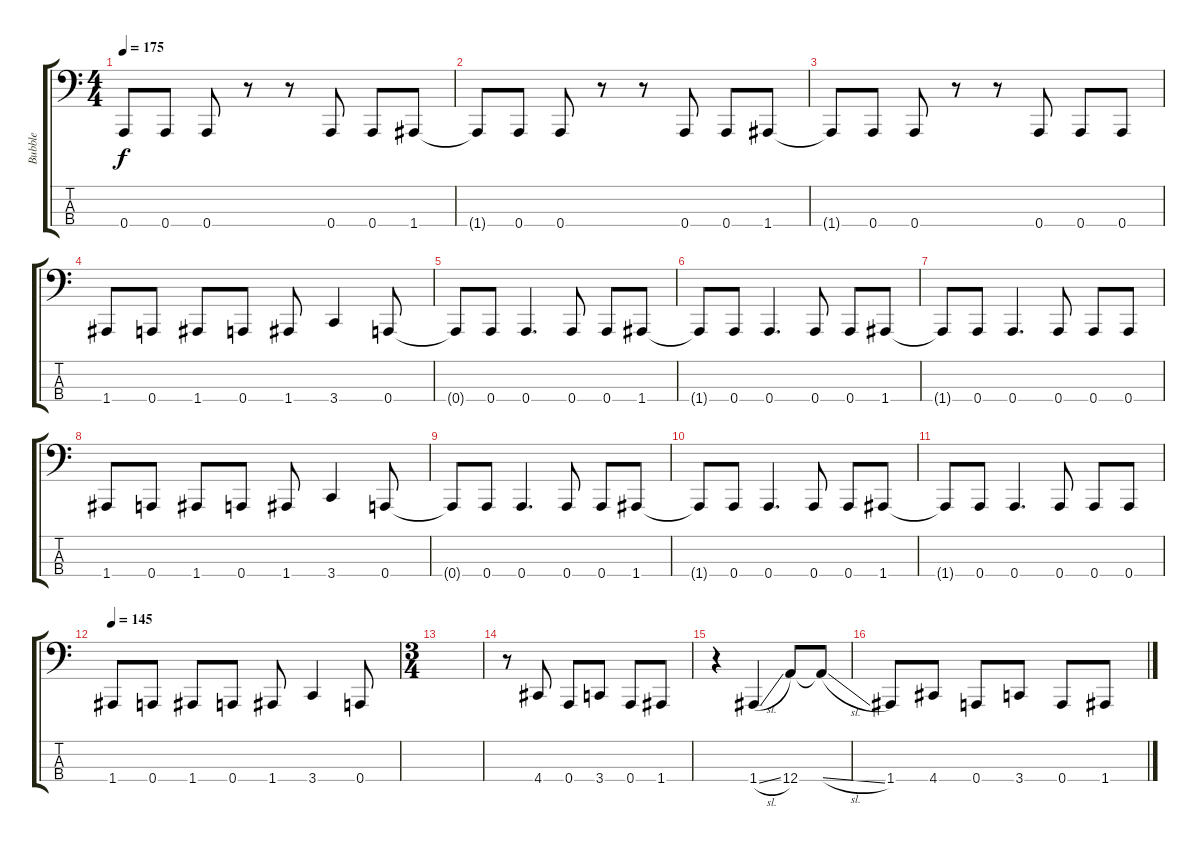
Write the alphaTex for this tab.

\track ("Bubble" "Bubble") {instrument electricbasspick}
\staff {score tabs}
\tuning (D2 A1 E1 A0) {hide}
\ts (4 4)
\tempo 175
\clef f4
\ks c
0.4{t}.8{dy f} 0.4.8 0.4.8 r.8 r.8 0.4.8 0.4.8 1.4.8 |
1.4{t}.8 0.4.8 0.4.8 r.8 r.8 0.4.8 0.4.8 1.4.8 |
1.4{t}.8 0.4.8 0.4.8 r.8 r.8 0.4.8 0.4.8 0.4.8 |
1.4.8 0.4.8 1.4.8 0.4.8 1.4.8 3.4.4 0.4.8 |
0.4{t}.8 0.4.8 0.4.4{d} 0.4.8 0.4.8 1.4.8 |
1.4{t}.8 0.4.8 0.4.4{d} 0.4.8 0.4.8 1.4.8 |
1.4{t}.8 0.4.8 0.4.4{d} 0.4.8 0.4.8 0.4.8 |
1.4.8 0.4.8 1.4.8 0.4.8 1.4.8 3.4.4 0.4.8 |
0.4{t}.8 0.4.8 0.4.4{d} 0.4.8 0.4.8 1.4.8 |
1.4{t}.8 0.4.8 0.4.4{d} 0.4.8 0.4.8 1.4.8 |
1.4{t}.8 0.4.8 0.4.4{d} 0.4.8 0.4.8 0.4.8 |
\tempo 145
1.4.8 0.4.8 1.4.8 0.4.8 1.4.8 3.4.4 0.4.8 |
\ts (3 4)
|
r.8 4.4.8 0.4.8 3.4.8 0.4.8 1.4.8 |
r.4 1.4{sl}.4 12.4.8 12.4{sl t}.8 |
1.4.8 4.4.8 0.4.8 3.4.8 0.4.8 1.4.8
